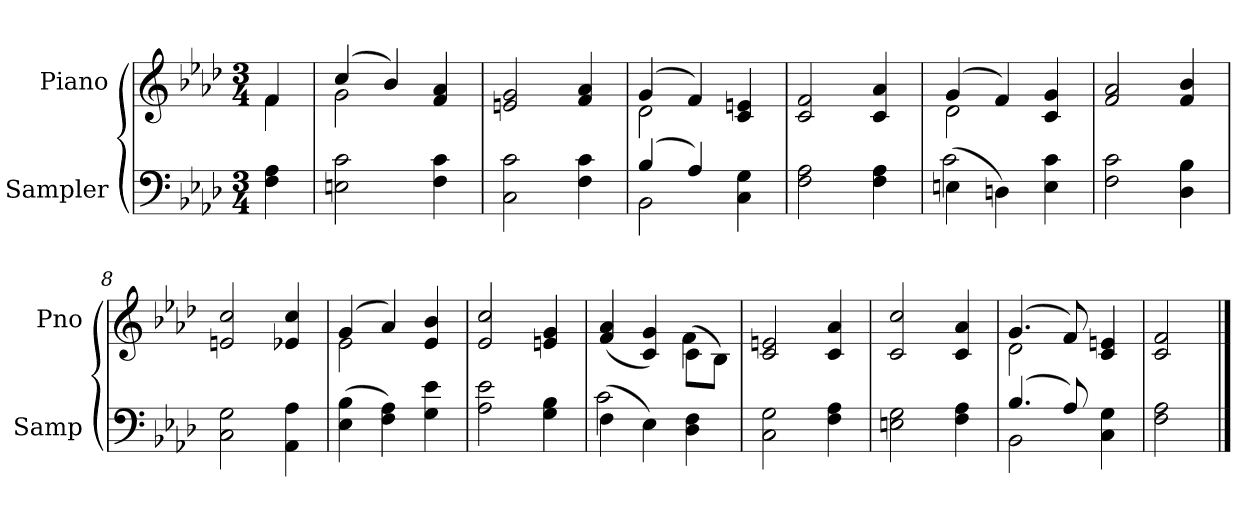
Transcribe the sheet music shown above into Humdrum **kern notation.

**kern	**kern
*part2	*part1
*staff2	*staff1
*I"Sampler	*I"Piano
*I'Samp	*I'Pno
*clefF4	*clefG2
*k[b-e-a-d-]	*k[b-e-a-d-]
*A-:	*A-:
*M3/4	*M3/4
=1	=1
*	*^
4F 4A-	4f/	4f
=2	=2	=2
2En 2c	(4cc/	2g
.	4b-/)	.
4F 4c	4f 4a-	4ryy
*	*v	*v
=3	=3
2C 2c	2en 2g
4F 4c	4f 4a-
=4	=4
*^	*^
(4B-/	2BB-	(4g/	2d-
4A-/)	.	4f/)	.
4C 4G	4ryy	4c 4en	4ryy
*v	*v	*	*
*	*v	*v
=5	=5
2F 2A-	2c 2f
4F 4A-	4c 4a-
=6	=6
*^	*^
(4En\	2c	(4g/	2d-
4Dn\)	.	4f/)	.
4E 4c	4ryy	4c 4g	4ryy
*v	*v	*	*
*	*v	*v
=7	=7
2F 2c	2f 2a-
4D- 4B-	4f 4b-
=8	=8
2C 2G	2en 2cc
4AA- 4A-	4e-X 4cc
=9	=9
*	*^
(4E- 4B-	(4g/	2e-
4F 4A-)	4a-/)	.
4G 4e-	4e- 4b-	4ryy
*	*v	*v
=10	=10
2A- 2e-	2e- 2cc
4G 4B-	4en 4g
=11	=11
*^	*^
(4F\	2c	(4f 4a-	2ryy
4E-\)	.	4c 4g)	.
4D- 4F	4ryy	(8c\L	4f
.	.	8B-\J)	.
*v	*v	*	*
*	*v	*v
=12	=12
2C 2G	2c 2en
4F 4A-	4c 4a-
=13	=13
2En 2G	2c 2cc
4F 4A-	4c 4a-
=14	=14
*^	*^
(4.B-/	2BB-	(4.g/	2d-
8A-/)	.	8f/)	.
4C 4G	4ryy	4c 4en	4ryy
*v	*v	*	*
*	*v	*v
=15	=15
2F 2A-	2c 2f
==	==
*-	*-
